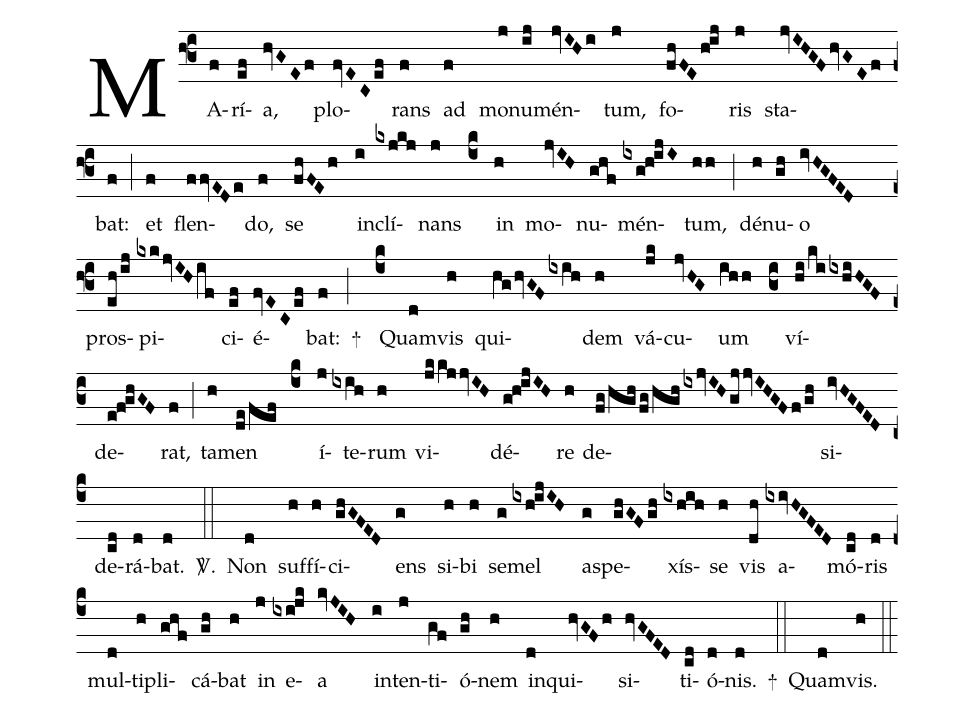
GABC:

%%
(f3)
MA(f)rí(ef)a,(hvGEf) plo(fvECef)rans(f) ad(f) mo(j)nu(ij)mén(jvIHi)tum,(j) fo(fhFE/h!ij)ris(j) sta(jvIHGFhvGEf)bat:(f) (;)
et(f) flen(f/fvEDe)do,(f) se(fhFEh) in(i)clí(kxjkj)nans(j) (c4) in(h) mo(jvIH)nu(ghf)mén(ixg!h!ijI)tum,(hh) (;)
dé(h)nu(gh)o(ivHGFED) (f3) pros(eh/ij)pi(kxk/jvIHif)ci(ef)é(fvECef)bat:(f) +(;)
(c4) Quam(d)vis(h) qui(hghvGF/ixih)dem(h) vá(jk)cu(jvHG)um(ih/h) (c3)
ví(hi/ki/ixhiHGF)de(e!f!ghGF)rat,(f) (;)
ta(h)men(de/fef) (c4) í(j)te(ixih)rum(h) vi(jk/kj/jvIH)dé(g!hijIH)re(h) de(fg/hgh/fg/hgh/ixjvIHgjjvIHGFf/gh)si(ivHGFED)de(cd)rá(d)bat.(d) <sp>V/</sp>.(::)
Non(d) suf(h)fí(h)ci(ghGFED)ens(g) si(h)bi(h) se(g)mel(ixh!ijIH) a(g)spe(ghGFgh)xís(ixhih)se(h) vis(dh) a(ixivHGFED)mó(cd)ris(d) mul(d)ti(h)pli(ghf)cá(gh)bat(h) in(j) e(ixi!jk)a(kvJIH) in(i)ten(j)ti(gf)ó(gh)nem(h) in(d)qui(hvGFh)si(hvGFED)ti(cd)ó(d)nis.(d) +(::)
Quam(d)vis.(h) (::)
%Gló(dh)ri(gh)a(hvGFED) Pa(gh)tri(h) et(ixgh!ijjvIH) Fí(h)li(ghf/gh)o(ixhih) et(d) Spi(h)rí(h)tu(hvGFED)i(cd) San(d)cto(d) (::)
%+ Quam(d)vis.(h) (::)
